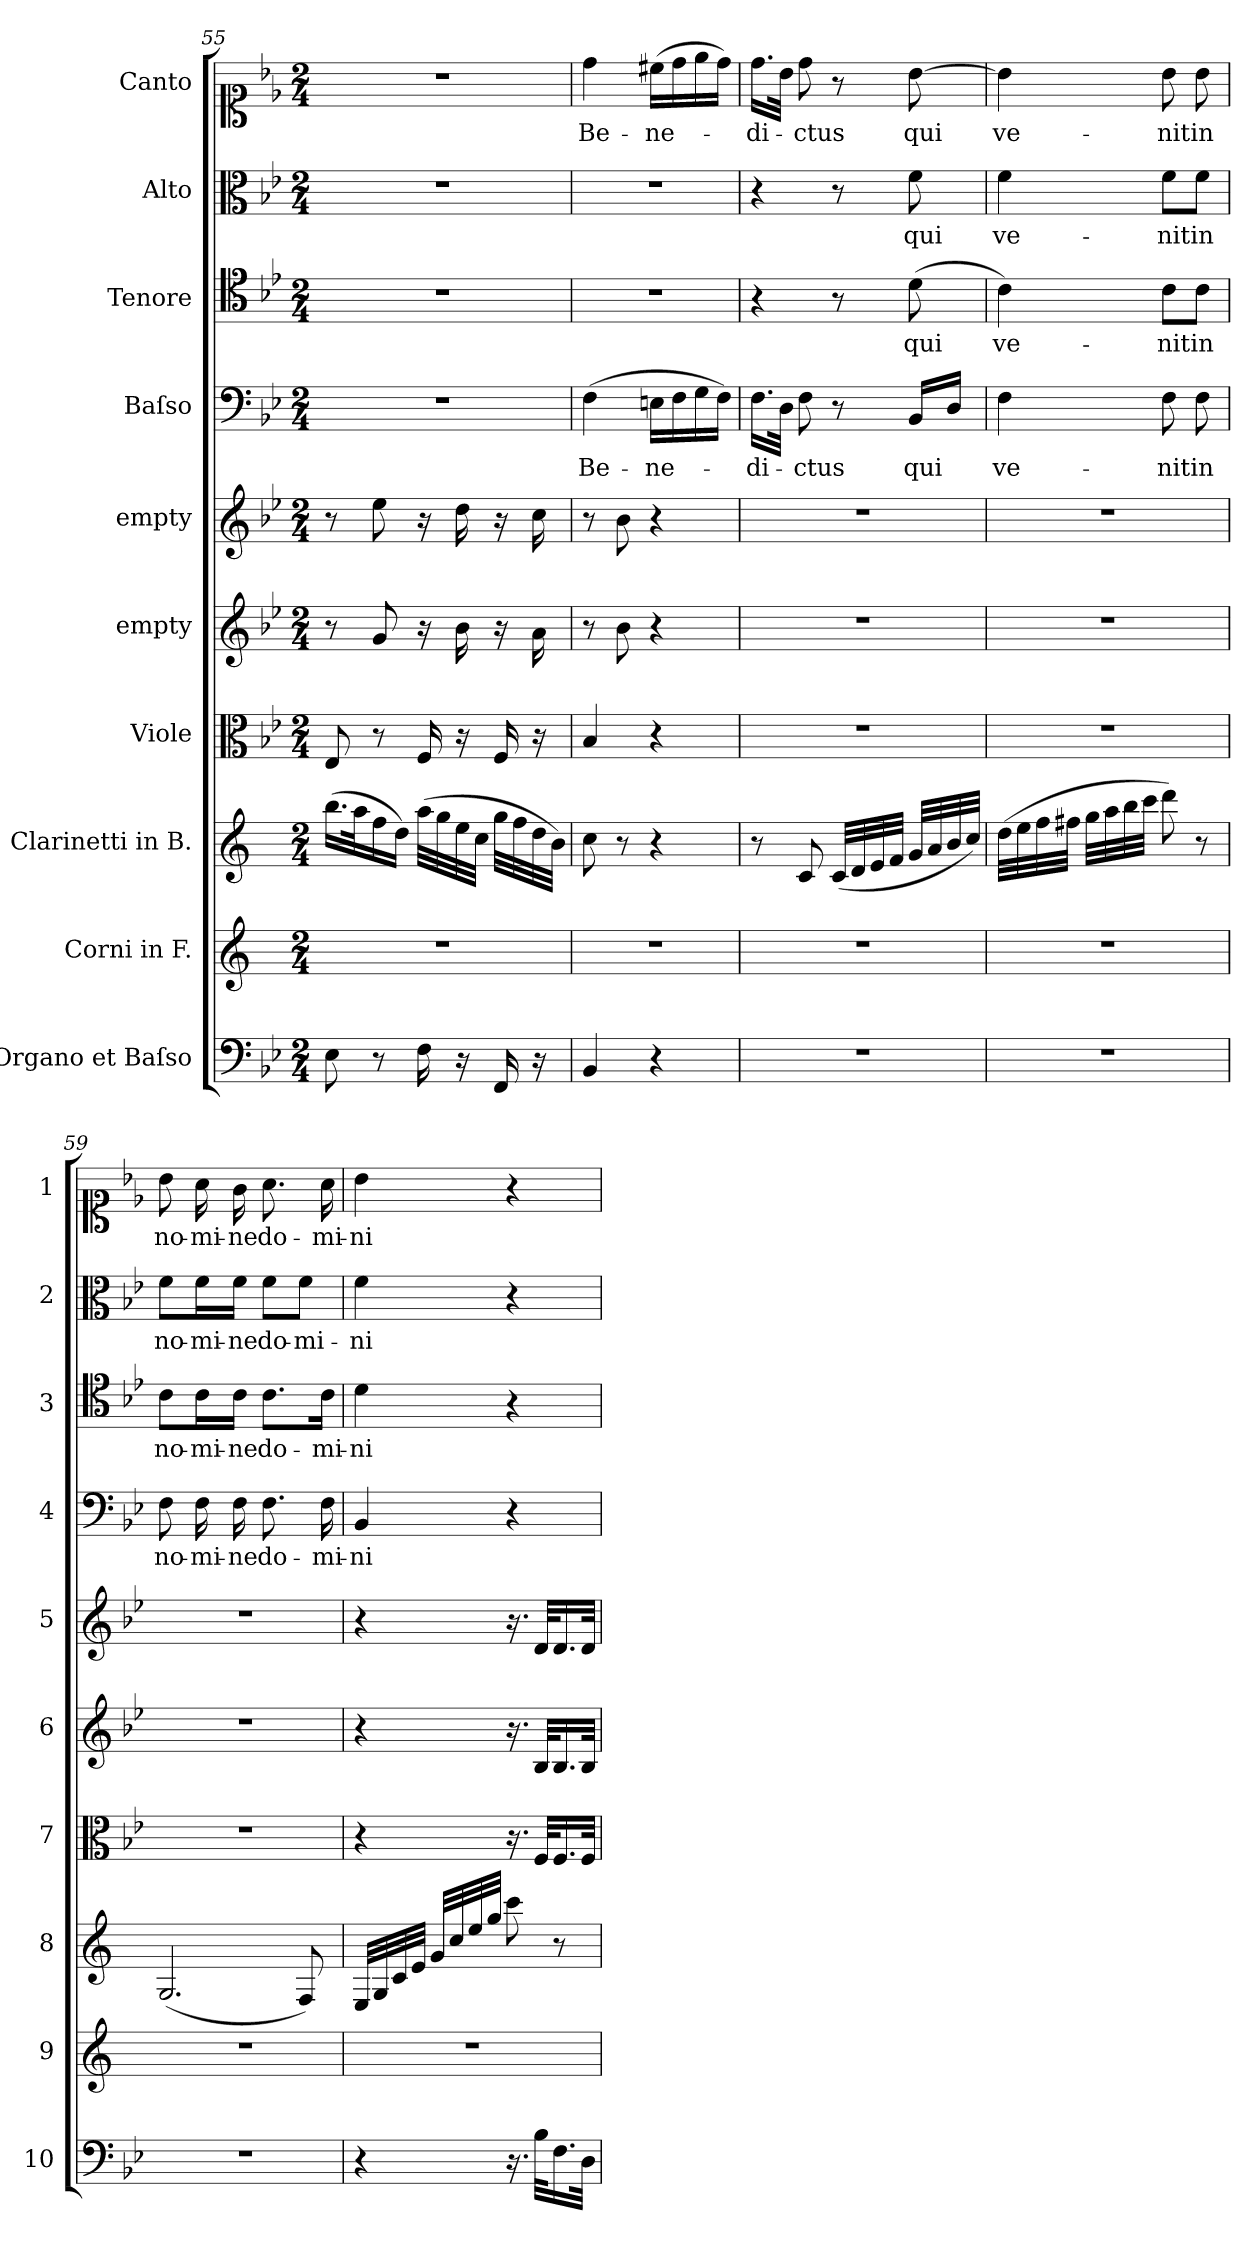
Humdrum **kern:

**kern	**kern	**kern	**kern	**kern	**kern	**kern	**text	**kern	**text	**kern	**text	**kern	**text
*part10	*part9	*part8	*part7	*part6	*part5	*part4	*part4	*part3	*part3	*part2	*part2	*part1	*part1
*staff10	*staff9	*staff8	*staff7	*staff6	*staff5	*staff4	*staff4	*staff3	*staff3	*staff2	*staff2	*staff1	*staff1
*I"Organo et Baſso	*I"Corni in F.	*I"Clarinetti in B.	*I"Viole	*I"empty	*I"empty	*I"Baſso	*	*I"Tenore	*	*I"Alto	*	*I"Canto	*
*I'10	*I'9	*I'8	*I'7	*I'6	*I'5	*I'4	*	*I'3	*	*I'2	*	*I'1	*
*clefF4	*clefG2	*clefG2	*clefC3	*clefG2	*clefG2	*clefF4	*	*clefC4	*	*clefC3	*	*clefC1	*
*	*ITrd4c7	*ITrd1c2	*	*	*	*	*	*	*	*	*	*	*
*k[b-e-]	*k[b-]	*k[b-e-]	*k[b-e-]	*k[b-e-]	*k[b-e-]	*k[b-e-]	*	*k[b-e-]	*	*k[b-e-]	*	*k[b-e-]	*
*B-:	*	*B-:	*B-:	*B-:	*B-:	*B-:	*	*B-:	*	*B-:	*	*B-:	*
*M2/4	*M2/4	*M2/4	*M2/4	*M2/4	*M2/4	*M2/4	*	*M2/4	*	*M2/4	*	*M2/4	*
=55	=55	=55	=55	=55	=55	=55	=55	=55	=55	=55	=55	=55	=55
8E-\	2r	(16.aa\LL	8E-/	8r	8r	2r	.	2r	.	2r	.	2r	.
.	.	32gg\K	.	.	.	.	.	.	.	.	.	.	.
8r	.	16ee-\	8r	8g/	8ee-\	.	.	.	.	.	.	.	.
.	.	16cc\JJ)	.	.	.	.	.	.	.	.	.	.	.
16F\	.	(32gg\LLL	16F/	16r	16r	.	.	.	.	.	.	.	.
.	.	32ff\	.	.	.	.	.	.	.	.	.	.	.
16r	.	32dd\	16r	16b-\	16dd\	.	.	.	.	.	.	.	.
.	.	32b-\JJJ	.	.	.	.	.	.	.	.	.	.	.
16FF/	.	32ff\LLL	16F/	16r	16r	.	.	.	.	.	.	.	.
.	.	32ee-\	.	.	.	.	.	.	.	.	.	.	.
16r	.	32cc\	16r	16a\	16cc\	.	.	.	.	.	.	.	.
.	.	32a\JJJ)	.	.	.	.	.	.	.	.	.	.	.
=56	=56	=56	=56	=56	=56	=56	=56	=56	=56	=56	=56	=56	=56
4BB-/	2r	8b-\	4B-/	8r	8r	(4F\	Be-	2r	.	2r	.	4dd\	Be-
.	.	8r	.	8b-\	8b-\	.	.	.	.	.	.	.	.
4r	.	4r	4r	4r	4r	16En\LL	-ne-	.	.	.	.	(16cc#X\LL	-ne-
.	.	.	.	.	.	16F\	.	.	.	.	.	16dd\	.
.	.	.	.	.	.	16G\	.	.	.	.	.	16ee-\	.
.	.	.	.	.	.	16F\JJ)	.	.	.	.	.	16dd\JJ)	.
=57	=57	=57	=57	=57	=57	=57	=57	=57	=57	=57	=57	=57	=57
2r	2r	8r	2r	2r	2r	16.F\LL	-di-	4r	.	4r	.	16.dd\LL	-di-
.	.	.	.	.	.	32D\JJk	.	.	.	.	.	32b-\JJk	.
.	.	8B-/	.	.	.	8F\	-ctus	.	.	.	.	8dd\	-ctus
.	.	(32B-/LLL	.	.	.	8r	.	8r	.	8r	.	8r	.
.	.	32c/	.	.	.	.	.	.	.	.	.	.	.
.	.	32d/	.	.	.	.	.	.	.	.	.	.	.
.	.	32e-/JJJ	.	.	.	.	.	.	.	.	.	.	.
.	.	32f/LLL	.	.	.	16BB-/LL	qui	(8d\	qui	8f\	qui	[8b-\	qui
.	.	32g/	.	.	.	.	.	.	.	.	.	.	.
.	.	32a/	.	.	.	16D/JJ	.	.	.	.	.	.	.
.	.	32b-/JJJ)	.	.	.	.	.	.	.	.	.	.	.
=58	=58	=58	=58	=58	=58	=58	=58	=58	=58	=58	=58	=58	=58
2r	2r	(32cc\LLL	2r	2r	2r	4F\	ve-	4c\)	ve-	4f\	ve-	4b-\]	ve-
.	.	32dd\	.	.	.	.	.	.	.	.	.	.	.
.	.	32ee-\	.	.	.	.	.	.	.	.	.	.	.
.	.	32een\JJJ	.	.	.	.	.	.	.	.	.	.	.
.	.	32ff\LLL	.	.	.	.	.	.	.	.	.	.	.
.	.	32gg\	.	.	.	.	.	.	.	.	.	.	.
.	.	32aa\	.	.	.	.	.	.	.	.	.	.	.
.	.	32bb-\JJJ	.	.	.	.	.	.	.	.	.	.	.
.	.	8ccc\)	.	.	.	8F\	-nit	8c\L	-nit	8f\L	-nit	8b-\	-nit
.	.	8r	.	.	.	8F\	in	8c\J	in	8f\J	in	8b-\	in
=59	=59	=59	=59	=59	=59	=59	=59	=59	=59	=59	=59	=59	=59
!	!	!LO:N:vis=2.	!	!	!	!	!	!	!	!	!	!	!
2r	2r	(4.F/	2r	2r	2r	8F\	no-	8c\L	no-	8f\L	no-	8b-\	no-
.	.	.	.	.	.	16F\	-mi-	16c\L	-mi-	16f\L	-mi-	16a\	-mi-
.	.	.	.	.	.	16F\	-ne	16c\JJ	-ne	16f\JJ	-ne	16g\	-ne
.	.	.	.	.	.	8.F\	do-	8.c\L	do-	8f\L	do-	8.a\	do-
.	.	8E-/)	.	.	.	.	.	.	.	8f\J	-mi-	.	.
.	.	.	.	.	.	16F\	-mi-	16c\Jk	-mi-	.	.	16a\	-mi-
=60	=60	=60	=60	=60	=60	=60	=60	=60	=60	=60	=60	=60	=60
4r	2r	32D/LLL	4r	4r	4r	4BB-/	-ni	4d\	-ni	4f\	-ni	4b-\	-ni
.	.	32F/	.	.	.	.	.	.	.	.	.	.	.
.	.	32B-/	.	.	.	.	.	.	.	.	.	.	.
.	.	32d/JJJ	.	.	.	.	.	.	.	.	.	.	.
.	.	32f/LLL	.	.	.	.	.	.	.	.	.	.	.
.	.	32b-/	.	.	.	.	.	.	.	.	.	.	.
.	.	32dd/	.	.	.	.	.	.	.	.	.	.	.
.	.	32ff/JJJ	.	.	.	.	.	.	.	.	.	.	.
16.r	.	8bb-\	16.r	16.r	16.r	4r	.	4r	.	4r	.	4r	.
32B-\KLL	.	.	32F/KLL	32B-/KLL	32d/KLL	.	.	.	.	.	.	.	.
16.F\	.	8r	16.F/	16.B-/	16.d/	.	.	.	.	.	.	.	.
32D\JJk	.	.	32F/JJk	32B-/JJk	32d/JJk	.	.	.	.	.	.	.	.
=	=	=	=	=	=	=	=	=	=	=	=	=	=
*-	*-	*-	*-	*-	*-	*-	*-	*-	*-	*-	*-	*-	*-
